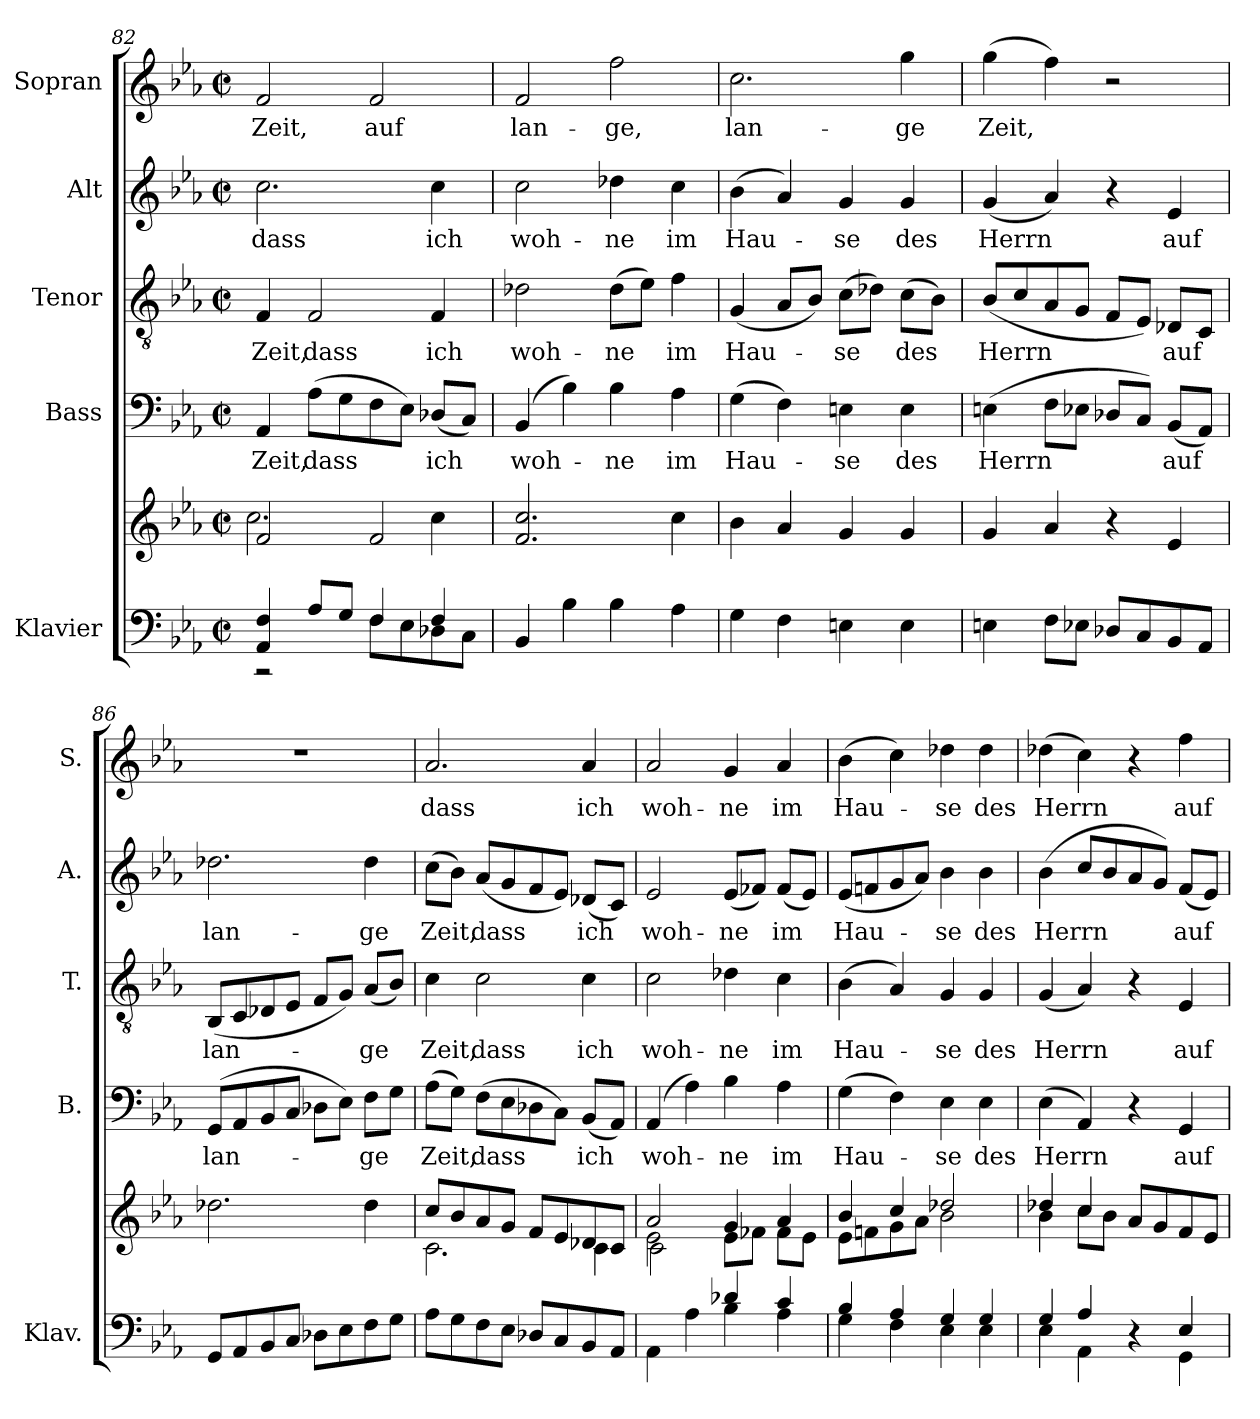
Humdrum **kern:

**kern	**kern	**kern	**text	**kern	**text	**kern	**text	**kern	**text
*part5	*part5	*part4	*part4	*part3	*part3	*part2	*part2	*part1	*part1
*staff6	*staff5	*staff4	*staff4	*staff3	*staff3	*staff2	*staff2	*staff1	*staff1
*I"Klavier	*	*I"Bass	*	*I"Tenor	*	*I"Alt	*	*I"Sopran	*
*I'Klav.	*	*I'B.	*	*I'T.	*	*I'A.	*	*I'S.	*
*clefF4	*clefG2	*clefF4	*	*clefGv2	*	*clefG2	*	*clefG2	*
*	*	*	*	*ITrd7c12	*	*	*	*	*
*k[b-e-a-]	*k[b-e-a-]	*k[b-e-a-]	*	*k[b-e-a-]	*	*k[b-e-a-]	*	*k[b-e-a-]	*
*E-:	*E-:	*E-:	*	*E-:	*	*E-:	*	*E-:	*
*M2/2	*M2/2	*M2/2	*	*M2/2	*	*M2/2	*	*M2/2	*
*met(c|)	*met(c|)	*met(c|)	*	*met(c|)	*	*met(c|)	*	*met(c|)	*
=82	=82	=82	=82	=82	=82	=82	=82	=82	=82
*^	*^	*	*	*	*	*	*	*	*
!	!	!	!	!	!LO:LY:b	!	!LO:LY:b	!	!LO:LY:b	!	!LO:LY:b
4AA-/ 4F/	2r	2f/	2.cc\	4AA-/	Zeit,	4FF/	Zeit,	2.cc\	dass	2f/	Zeit,
!	!	!	!	!	!LO:LY:b	!	!LO:LY:b	!	!	!	!
8A-/L	.	.	.	(>8A-\L	dass	2FF/	dass	.	.	.	.
8G/J	.	.	.	8G\	.	.	.	.	.	.	.
!	!	!	!	!	!	!	!	!	!	!	!LO:LY:b
4F/	8F\L	2f/	.	8F\	.	.	.	.	.	2f/	auf
.	8E-\	.	.	8E-\J)	.	.	.	.	.	.	.
!	!	!	!	!	!LO:LY:b	!	!LO:LY:b	!	!LO:LY:b	!	!
4F/	8D-X\	.	4cc\	(<8D-X/L	ich	4FF/	ich	4cc\	ich	.	.
.	8C\J	.	.	8C/J)	.	.	.	.	.	.	.
*	*	*v	*v	*	*	*	*	*	*	*	*
=83	=83	=83	=83	=83	=83	=83	=83	=83	=83	=83
!	!	!	!	!LO:LY:b	!	!LO:LY:b	!	!LO:LY:b	!	!LO:LY:b
*v	*v	*	*	*	*	*	*	*	*	*
4BB-/	2.f/ 2.cc/	(>4BB-/	woh-	2D-X\	woh-	2cc\	woh-	2f/	lan-
4B-\	.	4B-\)	.	.	.	.	.	.	.
!	!	!	!LO:LY:b	!	!LO:LY:b	!	!LO:LY:b	!	!LO:LY:b
4B-\	.	4B-\	-ne	(>8D-\L	-ne	4dd-X\	-ne	2ff\	-ge,
.	.	.	.	8E-\J)	.	.	.	.	.
!	!	!	!LO:LY:b	!	!LO:LY:b	!	!LO:LY:b	!	!
4A-\	4cc\	4A-\	im	4F\	im	4cc\	im	.	.
=84	=84	=84	=84	=84	=84	=84	=84	=84	=84
!	!	!	!LO:LY:b	!	!LO:LY:b	!	!LO:LY:b	!	!LO:LY:b
4G\	4b-\	(>4G\	Hau-	(<4GG/	Hau-	(>4b-\	Hau-	2.cc\	lan-
4F\	4a-/	4F\)	.	8AA-/L	.	4a-/)	.	.	.
.	.	.	.	8BB-/J)	.	.	.	.	.
!	!	!	!LO:LY:b	!	!LO:LY:b	!	!LO:LY:b	!	!
4En\	4g/	4En\	-se	(>8C\L	-se	4g/	-se	.	.
.	.	.	.	8D-X\J)	.	.	.	.	.
!	!	!	!LO:LY:b	!	!LO:LY:b	!	!LO:LY:b	!	!LO:LY:b
4E\	4g/	4E\	des	(>8C\L	des	4g/	des	4gg\	-ge
.	.	.	.	8BB-\J)	.	.	.	.	.
!!LO:PB:g=z
=85	=85	=85	=85	=85	=85	=85	=85	=85	=85
!	!	!	!LO:LY:b	!	!LO:LY:b	!	!LO:LY:b	!	!LO:LY:b
4En\	4g/	(>4En\	Herrn	(<8BB-/L	Herrn	(<4g/	Herrn	(>4gg\	Zeit,
.	.	.	.	8C/	.	.	.	.	.
8F\L	4a-/	8F\L	.	8AA-/	.	4a-/)	.	4ff\)	.
8E-X\J	.	8E-X\J	.	8GG/J	.	.	.	.	.
8D-X/L	4r	8D-X/L	.	8FF/L	.	4r	.	2r	.
8C/	.	8C/J)	.	8EE-/J)	.	.	.	.	.
!	!	!	!LO:LY:b	!	!LO:LY:b	!	!LO:LY:b	!	!
8BB-/	4e-/	(<8BB-/L	auf	8DD-X/L	auf	4e-/	auf	.	.
8AA-/J	.	8AA-/J)	.	8CC/J	.	.	.	.	.
=86	=86	=86	=86	=86	=86	=86	=86	=86	=86
!	!	!	!LO:LY:b	!	!LO:LY:b	!	!LO:LY:b	!	!
8GG/L	2.dd-X\	(>8GG/L	lan-	(<8BBB-/L	lan-	2.dd-X\	lan-	1r	.
8AA-/	.	8AA-/	.	8CC/	.	.	.	.	.
8BB-/	.	8BB-/	.	8DD-X/	.	.	.	.	.
8C/J	.	8C/J	.	8EE-/J	.	.	.	.	.
8D-X\L	.	8D-X\L	.	8FF/L	.	.	.	.	.
8E-\	.	8E-\J)	.	8GG/J)	.	.	.	.	.
!	!	!	!LO:LY:b	!	!LO:LY:b	!	!LO:LY:b	!	!
8F\	4dd-\	8F\L	-ge	(<8AA-/L	-ge	4dd-\	-ge	.	.
8G\J	.	8G\J	.	8BB-/J)	.	.	.	.	.
=87	=87	=87	=87	=87	=87	=87	=87	=87	=87
*	*^	*	*	*	*	*	*	*	*
!	!	!	!	!LO:LY:b	!	!LO:LY:b	!	!LO:LY:b	!	!LO:LY:b
8A-\L	8cc/L	2.c\	(>8A-\L	Zeit,	4C\	Zeit,	(>8cc\L	Zeit,	2.a-/	dass
8G\	8b-/	.	8G\J)	.	.	.	8b-\J)	.	.	.
!	!	!	!	!LO:LY:b	!	!LO:LY:b	!	!LO:LY:b	!	!
8F\	8a-/	.	(>8F\L	dass	2C\	dass	(<8a-/L	dass	.	.
8E-\J	8g/J	.	8E-\	.	.	.	8g/	.	.	.
8D-X/L	8f/L	.	8D-X\	.	.	.	8f/	.	.	.
8C/	8e-/	.	8C\J)	.	.	.	8e-/J)	.	.	.
!	!	!	!	!LO:LY:b	!	!LO:LY:b	!	!LO:LY:b	!	!LO:LY:b
8BB-/	8d-X/	4c\	(<8BB-/L	ich	4C\	ich	(<8d-X/L	ich	4a-/	ich
8AA-/J	8c/J	.	8AA-/J)	.	.	.	8c/J)	.	.	.
=88	=88	=88	=88	=88	=88	=88	=88	=88	=88	=88
*^	*	*^	*	*	*	*	*	*	*	*
!	!	!	!	!	!	!LO:LY:b	!	!LO:LY:b	!	!LO:LY:b	!	!LO:LY:b
2ryy	4AA-\	2a-/	2e-\	2c\	(>4AA-/	woh-	2C\	woh-	2e-/	woh-	2a-/	woh-
.	4A-\	.	.	.	4A-\)	.	.	.	.	.	.	.
!	!	!	!	!	!	!LO:LY:b	!	!LO:LY:b	!	!LO:LY:b	!	!LO:LY:b
4d-X/	4B-\	4g/	8e-\L	2ryy	4B-\	-ne	4D-X\	-ne	(<8e-/L	-ne	4g/	-ne
.	.	.	8f-X\J	.	.	.	.	.	8f-X/J)	.	.	.
!	!	!	!	!	!	!LO:LY:b	!	!LO:LY:b	!	!LO:LY:b	!	!LO:LY:b
4c/	4A-\	4a-/	8f-\L	.	4A-\	im	4C\	im	(<8f-/L	im	4a-/	im
.	.	.	8e-\J	.	.	.	.	.	8e-/J)	.	.	.
*	*	*	*v	*v	*	*	*	*	*	*	*	*
=89	=89	=89	=89	=89	=89	=89	=89	=89	=89	=89	=89
!	!	!	!	!	!LO:LY:b	!	!LO:LY:b	!	!LO:LY:b	!	!LO:LY:b
4B-/	4G\	4b-/	8e-\L	(>4G\	Hau-	(>4BB-\	Hau-	(<8e-/L	Hau-	(>4b-\	Hau-
.	.	.	8fn\	.	.	.	.	8fn/	.	.	.
4A-/	4F\	4cc/	8g\	4F\)	.	4AA-/)	.	8g/	.	4cc\)	.
.	.	.	8a-\J	.	.	.	.	8a-/J)	.	.	.
!	!	!	!	!	!LO:LY:b	!	!LO:LY:b	!	!LO:LY:b	!	!LO:LY:b
4G/	4E-\	2dd-X/	2b-\	4E-\	-se	4GG/	-se	4b-\	-se	4dd-X\	-se
!	!	!	!	!	!LO:LY:b	!	!LO:LY:b	!	!LO:LY:b	!	!LO:LY:b
4G/	4E-\	.	.	4E-\	des	4GG/	des	4b-\	des	4dd-\	des
!!LO:LB:g=z
=90	=90	=90	=90	=90	=90	=90	=90	=90	=90	=90	=90
!	!	!	!	!	!LO:LY:b	!	!LO:LY:b	!	!LO:LY:b	!	!LO:LY:b
4G/	4E-\	4dd-X/	4b-\	(>4E-\	Herrn	(<4GG/	Herrn	(>4b-\	Herrn	(>4dd-X\	Herrn
4A-/	4AA-\	4cc/	8cc\L	4AA-/)	.	4AA-/)	.	8cc/L	.	4cc\)	.
.	.	.	8b-\J	.	.	.	.	8b-/	.	.	.
4r	4ryy	8a-/L	2ryy	4r	.	4r	.	8a-/	.	4r	.
.	.	8g/	.	.	.	.	.	8g/J)	.	.	.
!	!	!	!	!	!LO:LY:b	!	!LO:LY:b	!	!LO:LY:b	!	!LO:LY:b
4E-/	4GG\	8f/	.	4GG/	auf	4EE-/	auf	(<8f/L	auf	4ff\	auf
.	.	8e-/J	.	.	.	.	.	8e-/J)	.	.	.
*v	*v	*	*	*	*	*	*	*	*	*	*
*	*v	*v	*	*	*	*	*	*	*	*
=	=	=	=	=	=	=	=	=	=
*-	*-	*-	*-	*-	*-	*-	*-	*-	*-
